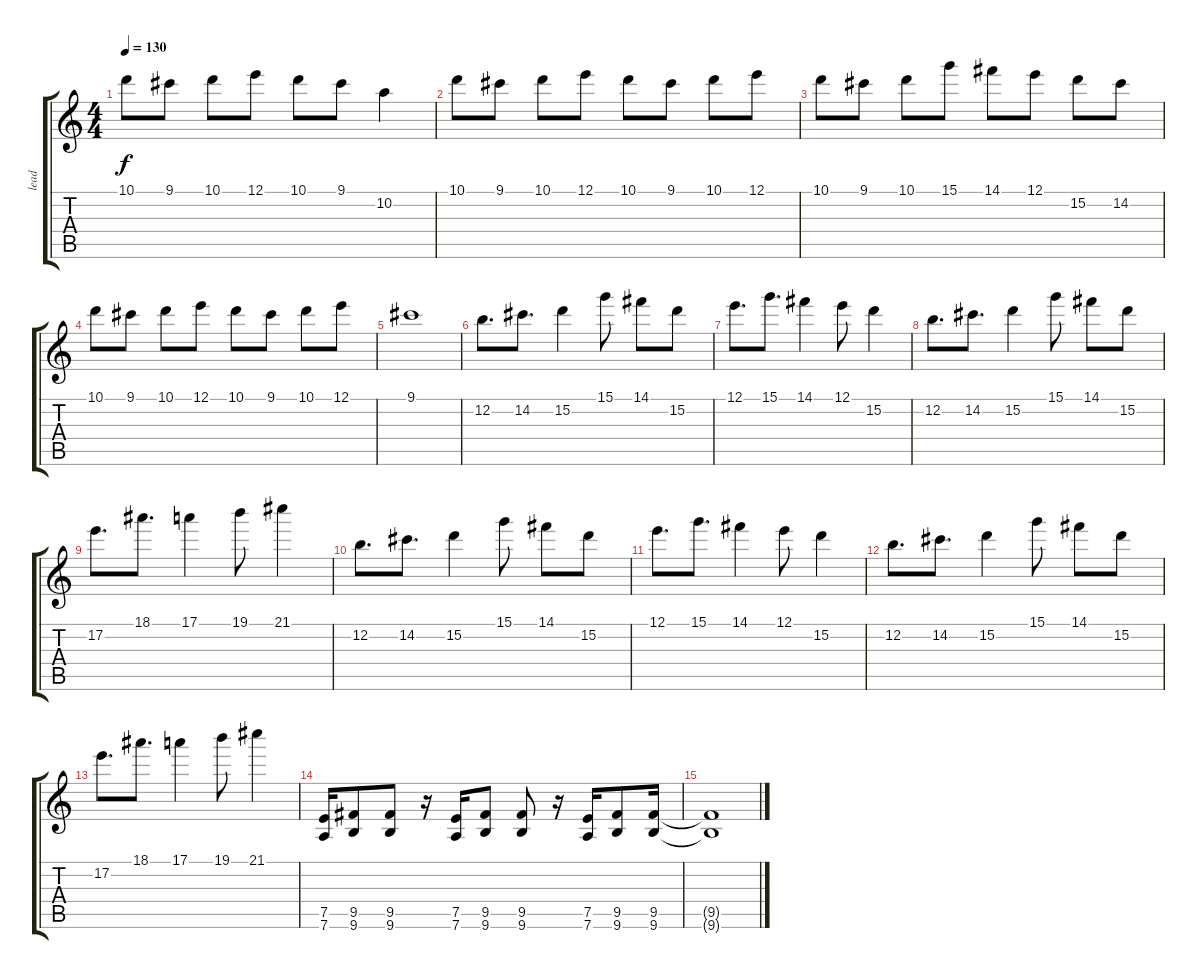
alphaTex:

\track ("lead" "lead") {instrument overdrivenguitar}
\staff {score tabs}
\tuning (E4 B3 G3 D3 A2 D2) {hide}
\ts (4 4)
\tempo 130
\clef g2
\ks c
10.1.8{dy f} 9.1.8 10.1.8 12.1.8 10.1.8 9.1.8 10.2.4 |
10.1.8 9.1.8 10.1.8 12.1.8 10.1.8 9.1.8 10.1.8 12.1.8 |
10.1.8 9.1.8 10.1.8 15.1.8 14.1.8 12.1.8 15.2.8 14.2.8 |
10.1.8 9.1.8 10.1.8 12.1.8 10.1.8 9.1.8 10.1.8 12.1.8 |
9.1.1 |
12.2.8{d} 14.2.8{d} 15.2.4 15.1.8 14.1.8 15.2.8 |
12.1.8{d} 15.1.8{d} 14.1.4 12.1.8 15.2.4 |
12.2.8{d} 14.2.8{d} 15.2.4 15.1.8 14.1.8 15.2.8 |
17.2.8{d} 18.1.8{d} 17.1.4 19.1.8 21.1.4 |
12.2.8{d} 14.2.8{d} 15.2.4 15.1.8 14.1.8 15.2.8 |
12.1.8{d} 15.1.8{d} 14.1.4 12.1.8 15.2.4 |
12.2.8{d} 14.2.8{d} 15.2.4 15.1.8 14.1.8 15.2.8 |
17.2.8{d} 18.1.8{d} 17.1.4 19.1.8 21.1.4 |
(7.5 7.6).16 (9.5 9.6).8 (9.5 9.6).8 r.16 (7.5 7.6).16 (9.5 9.6).8 (9.5 9.6).8 r.16 (7.5 7.6).16 (9.5 9.6).8 (9.5 9.6).16 |
(9.5{t} 9.6{t}).1
